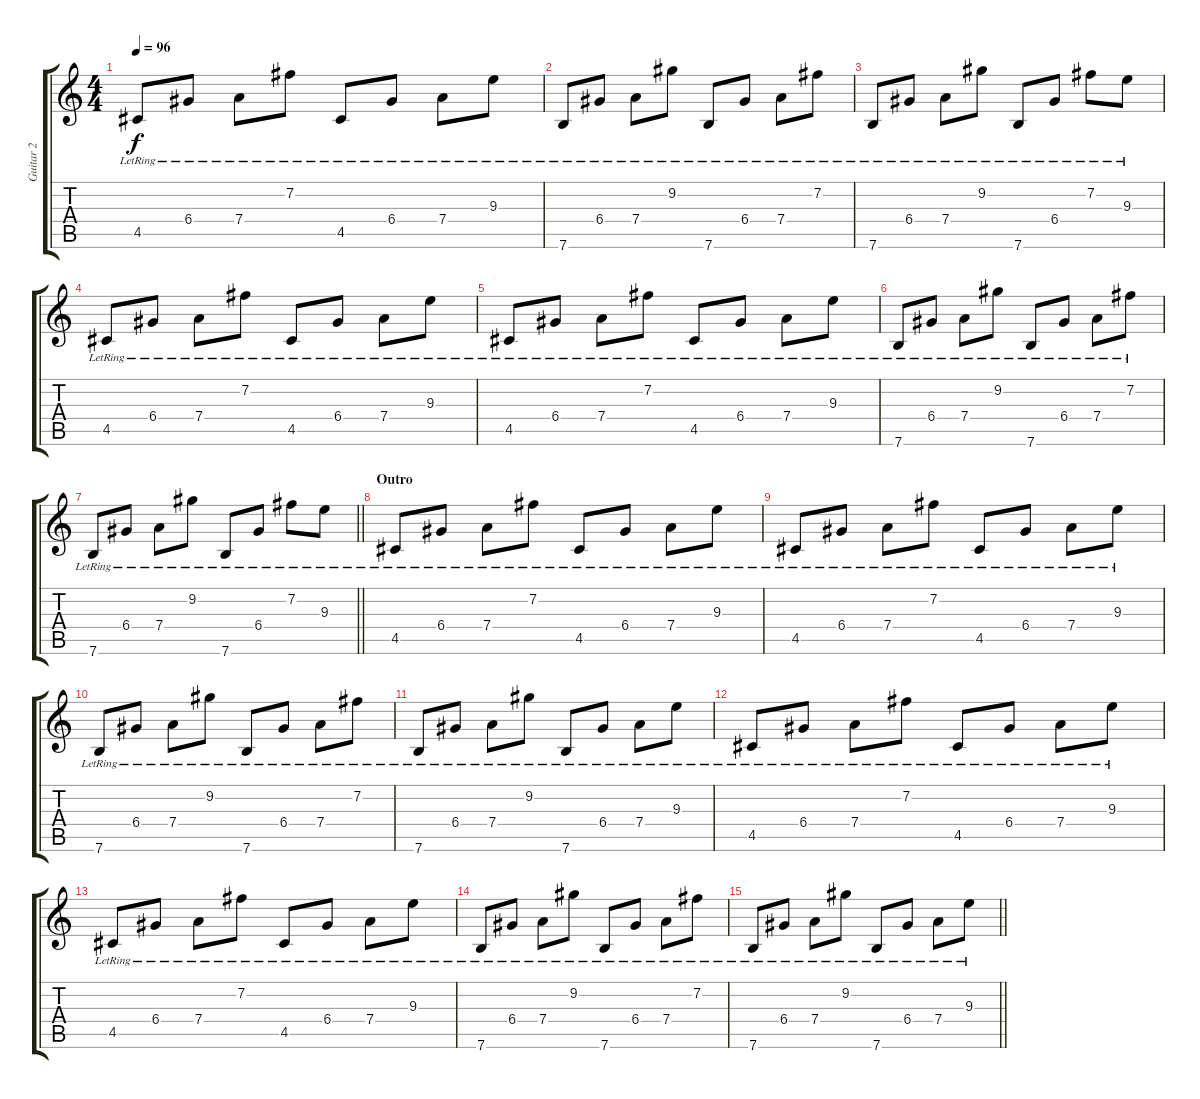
\track ("Guitar 2 " "Guitar 2 ") {instrument acousticguitarnylon}
\staff {score tabs}
\tuning (E4 B3 G3 D3 A2 E2) {hide}
\ts (4 4)
\tempo 96
\clef g2
\ks c
4.5{lr}.8{dy f} 6.4{lr}.8 7.4{lr}.8 7.2{lr}.8 4.5{lr}.8 6.4{lr}.8 7.4{lr}.8 9.3{lr}.8 |
7.6{lr}.8 6.4{lr}.8 7.4{lr}.8 9.2{lr}.8 7.6{lr}.8 6.4{lr}.8 7.4{lr}.8 7.2{lr}.8 |
7.6{lr}.8 6.4{lr}.8 7.4{lr}.8 9.2{lr}.8 7.6{lr}.8 6.4{lr}.8 7.2{lr}.8 9.3{lr}.8 |
4.5{lr}.8 6.4{lr}.8 7.4{lr}.8 7.2{lr}.8 4.5{lr}.8 6.4{lr}.8 7.4{lr}.8 9.3{lr}.8 |
4.5{lr}.8 6.4{lr}.8 7.4{lr}.8 7.2{lr}.8 4.5{lr}.8 6.4{lr}.8 7.4{lr}.8 9.3{lr}.8 |
7.6{lr}.8 6.4{lr}.8 7.4{lr}.8 9.2{lr}.8 7.6{lr}.8 6.4{lr}.8 7.4{lr}.8 7.2{lr}.8 |
\barLineRight lightlight
7.6{lr}.8 6.4{lr}.8 7.4{lr}.8 9.2{lr}.8 7.6{lr}.8 6.4{lr}.8 7.2{lr}.8 9.3{lr}.8 |
\section ("" "Outro")
4.5{lr}.8 6.4{lr}.8 7.4{lr}.8 7.2{lr}.8 4.5{lr}.8 6.4{lr}.8 7.4{lr}.8 9.3{lr}.8 |
4.5{lr}.8 6.4{lr}.8 7.4{lr}.8 7.2{lr}.8 4.5{lr}.8 6.4{lr}.8 7.4{lr}.8 9.3{lr}.8 |
7.6{lr}.8 6.4{lr}.8 7.4{lr}.8 9.2{lr}.8 7.6{lr}.8 6.4{lr}.8 7.4{lr}.8 7.2{lr}.8 |
7.6{lr}.8 6.4{lr}.8 7.4{lr}.8 9.2{lr}.8 7.6{lr}.8 6.4{lr}.8 7.4{lr}.8 9.3{lr}.8 |
4.5{lr}.8 6.4{lr}.8 7.4{lr}.8 7.2{lr}.8 4.5{lr}.8 6.4{lr}.8 7.4{lr}.8 9.3{lr}.8 |
4.5{lr}.8 6.4{lr}.8 7.4{lr}.8 7.2{lr}.8 4.5{lr}.8 6.4{lr}.8 7.4{lr}.8 9.3{lr}.8 |
7.6{lr}.8 6.4{lr}.8 7.4{lr}.8 9.2{lr}.8 7.6{lr}.8 6.4{lr}.8 7.4{lr}.8 7.2{lr}.8 |
\barLineRight lightlight
7.6{lr}.8 6.4{lr}.8 7.4{lr}.8 9.2{lr}.8 7.6{lr}.8 6.4{lr}.8 7.4{lr}.8 9.3{lr}.8
